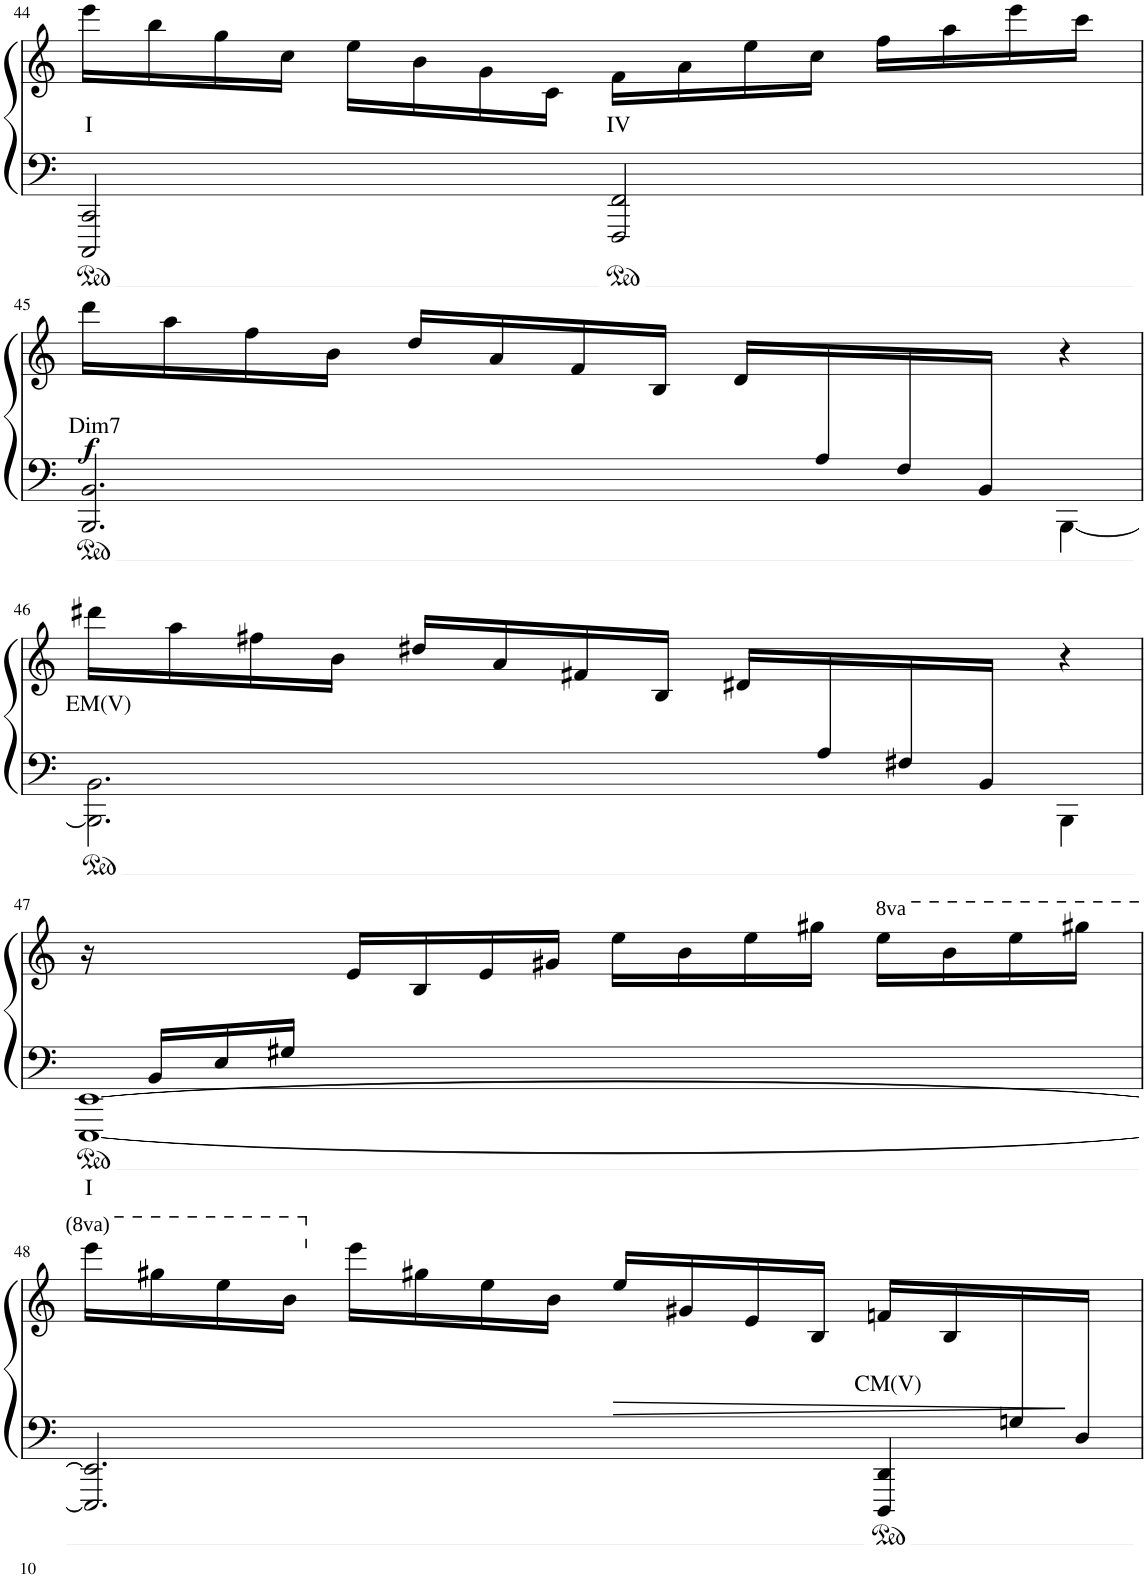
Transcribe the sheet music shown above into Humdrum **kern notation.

**kern	**text	**kern	**text	**dynam
*part1	*part1	*part1	*part1	*part1
*staff2	*staff2	*staff1	*staff1	*staff1/2
*I"Piano	*	*	*	*
*I'Pno	*	*	*	*
!!LO:PB:g=z
*clefF4	*	*clefG2	*	*
*k[]	*	*k[]	*	*
*M4/4	*	*M4/4	*	*
*met(c)	*	*met(c)	*	*
=44	=44	=44	=44	=44
!	!	!	!LO:LY:b	!
2CCC/ 2CC/	.	16eee\LL	I	.
.	.	16bb\	.	.
.	.	16gg\	.	.
.	.	16cc\JJ	.	.
.	.	16ee\LL	.	.
.	.	16b\	.	.
.	.	16g\	.	.
.	.	16c\JJ	.	.
!	!	!	!LO:LY:b	!
2FFF/ 2FF/	.	16f\LL	IV	.
.	.	16a\	.	.
.	.	16ee\	.	.
.	.	16cc\JJ	.	.
.	.	16ff\LL	.	.
.	.	16aa\	.	.
.	.	16eee\	.	.
.	.	16ccc\JJ	.	.
!!LO:LB:g=z
=45	=45	=45	=45	=45
*^	*	*	*	*
!	!	!	!	!LO:LY:b	!LO:DY:b
16ryy	2.BBB/ 2.BB/	.	16ddd\LL	Dim7	f
.	.	.	16aa\	.	.
.	.	.	16ff\	.	.
.	.	.	16b\JJ	.	.
.	.	.	16dd/LL	.	.
.	.	.	16a/	.	.
.	.	.	16f/	.	.
.	.	.	16B/JJ	.	.
.	.	.	16d/LL	.	.
16A/	.	.	8.ryy	.	.
16F/	.	.	.	.	.
16BB/JJ	.	.	.	.	.
4ryy	[<4BBB\	.	4r	.	.
!!LO:LB:g=z
=46	=46	=46	=46	=46	=46
!	!	!	!	!LO:LY:b	!
16ryy	2.BBB\] 2.BB\	.	16ddd#X\LL	EM(V)	.
.	.	.	16aa\	.	.
.	.	.	16ff#X\	.	.
.	.	.	16b\JJ	.	.
.	.	.	16dd#X/LL	.	.
.	.	.	16a/	.	.
.	.	.	16f#X/	.	.
.	.	.	16B/JJ	.	.
.	.	.	16d#X/LL	.	.
16A/	.	.	8.ryy	.	.
16F#X/	.	.	.	.	.
16BB/JJ	.	.	.	.	.
4ryy	4BBB\	.	4r	.	.
!!LO:LB:g=z
=47	=47	=47	=47	=47	=47
!	!	!LO:LY:b	!	!	!
16ryy	[1EEE [1EE	I	16r	.	.
16BB/LL	.	.	8.ryy	.	.
16E/	.	.	.	.	.
16G#X/JJ	.	.	.	.	.
2.ryy	.	.	16e/LL	.	.
.	.	.	16B/	.	.
.	.	.	16e/	.	.
.	.	.	16g#X/JJ	.	.
.	.	.	16ee\LL	.	.
.	.	.	16b\	.	.
.	.	.	16ee\	.	.
.	.	.	16gg#X\JJ	.	.
*	*	*	*8va	*	*
.	.	.	16eee\LL	.	.
.	.	.	16bb\	.	.
.	.	.	16eee\	.	.
.	.	.	16ggg#X\JJ	.	.
!!LO:LB:g=z
=48	=48	=48	=48	=48	=48
2..ryy	2.EEE/] 2.EE/]	.	16eeee\LL	.	.
.	.	.	16ggg#X\	.	.
.	.	.	16eee\	.	.
.	.	.	16bb\JJ	.	.
*	*	*	*X8va	*	*
.	.	.	16eee\LL	.	.
.	.	.	16gg#X\	.	.
.	.	.	16ee\	.	.
.	.	.	16b\JJ	.	.
!	!	!	!	!	!LO:HP:b
.	.	.	16ee/LL	.	>
.	.	.	16g#X/	.	.
.	.	.	16e/	.	.
.	.	.	16B/JJ	.	.
!	!	!	!	!LO:LY:b	!
.	4DDD/ 4DD/	.	16fn/LL	CM(V)	.
.	.	.	16B/	.	.
16Gn/	.	.	8ryy	.	.
16D/JJ	.	.	.	.	]
*v	*v	*	*	*	*
=	=	=	=	=
*-	*-	*-	*-	*-
